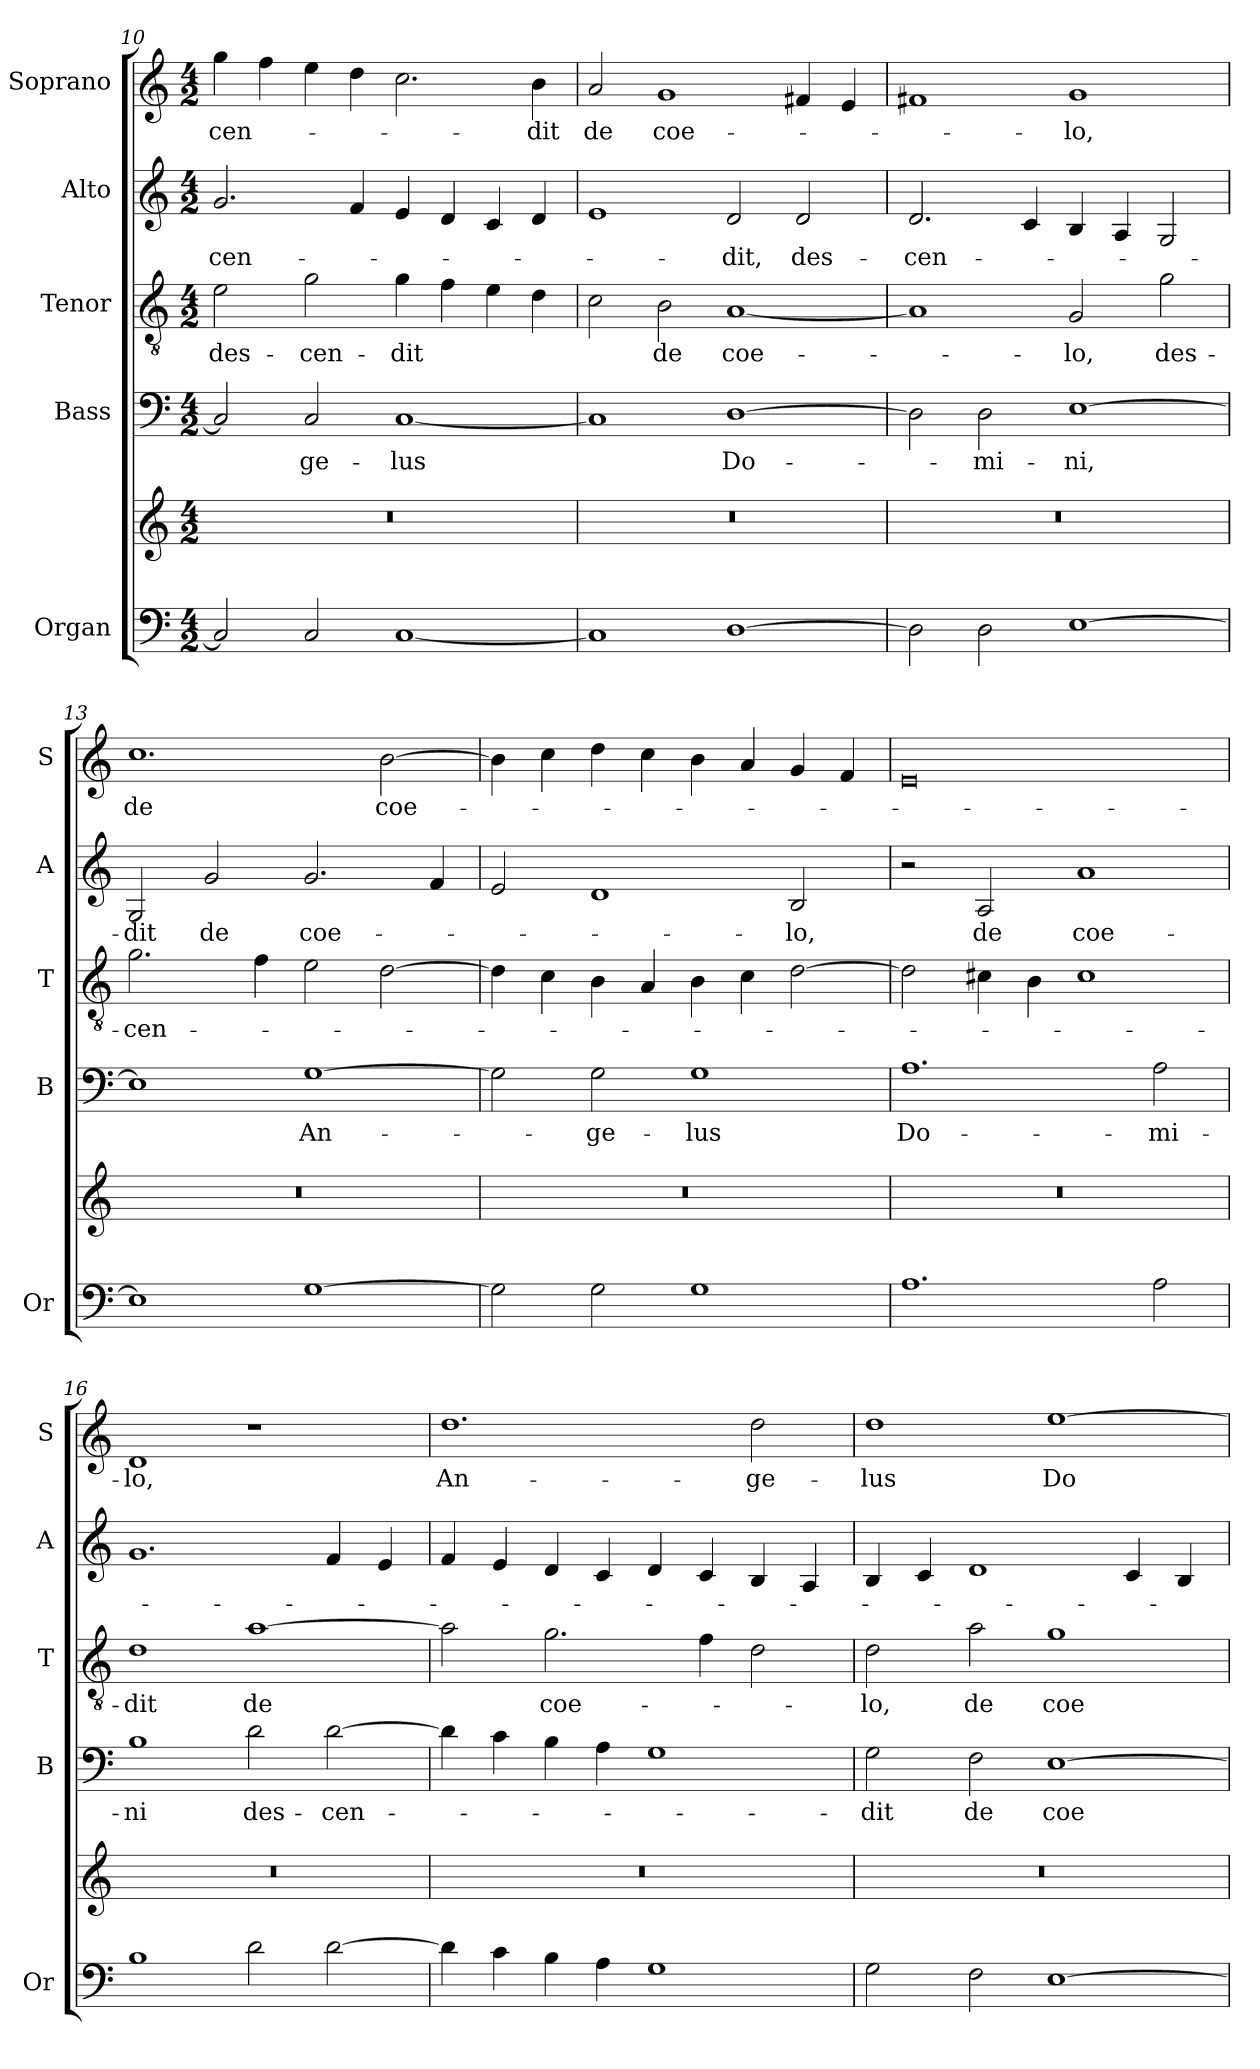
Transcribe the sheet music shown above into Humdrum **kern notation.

**kern	**kern	**kern	**text	**kern	**text	**kern	**text	**kern	**text
*part5	*part5	*part4	*part4	*part3	*part3	*part2	*part2	*part1	*part1
*staff6	*staff5	*staff4	*staff4	*staff3	*staff3	*staff2	*staff2	*staff1	*staff1
*I"Organ	*	*I"Bass	*	*I"Tenor	*	*I"Alto	*	*I"Soprano	*
*I'Or	*	*I'B	*	*I'T	*	*I'A	*	*I'S	*
*clefF4	*clefG2	*clefF4	*	*clefGv2	*	*clefG2	*	*clefG2	*
*k[]	*k[]	*k[]	*	*k[]	*	*k[]	*	*k[]	*
*C:	*C:	*C:	*	*C:	*	*C:	*	*C:	*
*M4/2	*M4/2	*M4/2	*	*M4/2	*	*M4/2	*	*M4/2	*
=10	=10	=10	=10	=10	=10	=10	=10	=10	=10
!	!	!	!	!	!LO:LY:b	!	!LO:LY:b	!	!LO:LY:b
2C/]	0r	2C/]	.	2e\	des-	2.g/	-cen-	4gg\	-cen-
.	.	.	.	.	.	.	.	4ff\	.
!	!	!	!LO:LY:b	!	!LO:LY:b	!	!	!	!
2C/	.	2C/	-ge-	2g\	-cen-	.	.	4ee\	.
.	.	.	.	.	.	4f/	.	4dd\	.
!	!	!	!LO:LY:b	!	!LO:LY:b	!	!	!	!
[1C	.	[1C	-lus	4g\	-dit	4e/	.	2.cc\	.
.	.	.	.	4f\	.	4d/	.	.	.
.	.	.	.	4e\	.	4c/	.	.	.
!	!	!	!	!	!	!	!	!	!LO:LY:b
.	.	.	.	4d\	.	4d/	.	4b\	-dit
=11	=11	=11	=11	=11	=11	=11	=11	=11	=11
!	!	!	!	!	!	!	!	!	!LO:LY:b
1C]	0r	1C]	.	2c\	.	1e	.	2a/	de
!	!	!	!	!	!LO:LY:b	!	!	!	!LO:LY:b
.	.	.	.	2B\	de	.	.	1g	coe-
!	!	!	!LO:LY:b	!	!LO:LY:b	!	!LO:LY:b	!	!
[1D	.	[1D	Do-	[1A	coe-	2d/	-dit,	.	.
!	!	!	!	!	!	!	!LO:LY:b	!	!
.	.	.	.	.	.	2d/	des-	4f#X/	.
.	.	.	.	.	.	.	.	4e/	.
!!LO:PB:g=z
=12	=12	=12	=12	=12	=12	=12	=12	=12	=12
!	!	!	!	!	!	!	!LO:LY:b	!	!
2D\]	0r	2D\]	.	1A]	.	2.d/	-cen-	1f#X	.
!	!	!	!LO:LY:b	!	!	!	!	!	!
2D\	.	2D\	-mi-	.	.	.	.	.	.
.	.	.	.	.	.	4c/	.	.	.
!	!	!	!LO:LY:b	!	!LO:LY:b	!	!	!	!LO:LY:b
[1E	.	[1E	-ni,	2G/	-lo,	4B/	.	1g	-lo,
.	.	.	.	.	.	4A/	.	.	.
!	!	!	!	!	!LO:LY:b	!	!	!	!
.	.	.	.	2g\	des-	2G/	.	.	.
=13	=13	=13	=13	=13	=13	=13	=13	=13	=13
!	!	!	!	!	!LO:LY:b	!	!LO:LY:b	!	!LO:LY:b
1E]	0r	1E]	.	2.g\	-cen-	2G/	-dit	1.cc	de
!	!	!	!	!	!	!	!LO:LY:b	!	!
.	.	.	.	.	.	2g/	de	.	.
.	.	.	.	4f\	.	.	.	.	.
!	!	!	!LO:LY:b	!	!	!	!LO:LY:b	!	!
[1G	.	[1G	An-	2e\	.	2.g/	coe-	.	.
!	!	!	!	!	!	!	!	!	!LO:LY:b
.	.	.	.	[2d\	.	.	.	[2b\	coe-
.	.	.	.	.	.	4f/	.	.	.
=14	=14	=14	=14	=14	=14	=14	=14	=14	=14
2G\]	0r	2G\]	.	4d\]	.	2e/	.	4b\]	.
.	.	.	.	4c\	.	.	.	4cc\	.
!	!	!	!LO:LY:b	!	!	!	!	!	!
2G\	.	2G\	-ge-	4B\	.	1d	.	4dd\	.
.	.	.	.	4A/	.	.	.	4cc\	.
!	!	!	!LO:LY:b	!	!	!	!	!	!
1G	.	1G	-lus	4B\	.	.	.	4b\	.
.	.	.	.	4c\	.	.	.	4a/	.
!	!	!	!	!	!	!	!LO:LY:b	!	!
.	.	.	.	[2d\	.	2B/	-lo,	4g/	.
.	.	.	.	.	.	.	.	4f/	.
=15	=15	=15	=15	=15	=15	=15	=15	=15	=15
!	!	!	!LO:LY:b	!	!	!	!	!	!
1.A	0r	1.A	Do-	2d\]	.	2r	.	0e	.
!	!	!	!	!	!	!	!LO:LY:b	!	!
.	.	.	.	4c#X\	.	2A/	de	.	.
.	.	.	.	4B\	.	.	.	.	.
!	!	!	!	!	!	!	!LO:LY:b	!	!
.	.	.	.	1c#	.	1a	coe-	.	.
!	!	!	!LO:LY:b	!	!	!	!	!	!
2A\	.	2A\	-mi-	.	.	.	.	.	.
=16	=16	=16	=16	=16	=16	=16	=16	=16	=16
!	!	!	!LO:LY:b	!	!LO:LY:b	!	!	!	!LO:LY:b
1B	0r	1B	-ni	1d	-dit	1.g	.	1d	-lo,
!	!	!	!LO:LY:b	!	!LO:LY:b	!	!	!	!
2d\	.	2d\	des-	[1a	de	.	.	1r	.
!	!	!	!LO:LY:b	!	!	!	!	!	!
[2d\	.	[2d\	-cen-	.	.	4f/	.	.	.
.	.	.	.	.	.	4e/	.	.	.
!!LO:LB:g=z
=17	=17	=17	=17	=17	=17	=17	=17	=17	=17
!	!	!	!	!	!	!	!	!	!LO:LY:b
4d\]	0r	4d\]	.	2a\]	.	4f/	.	1.dd	An-
4c\	.	4c\	.	.	.	4e/	.	.	.
!	!	!	!	!	!LO:LY:b	!	!	!	!
4B\	.	4B\	.	2.g\	coe-	4d/	.	.	.
4A\	.	4A\	.	.	.	4c/	.	.	.
1G	.	1G	.	.	.	4d/	.	.	.
.	.	.	.	4f\	.	4c/	.	.	.
!	!	!	!	!	!	!	!	!	!LO:LY:b
.	.	.	.	2d\	.	4B/	.	2dd\	-ge-
.	.	.	.	.	.	4A/	.	.	.
=18	=18	=18	=18	=18	=18	=18	=18	=18	=18
!	!	!	!LO:LY:b	!	!LO:LY:b	!	!	!	!LO:LY:b
2G\	0r	2G\	-dit	2d\	-lo,	4B/	.	1dd	-lus
.	.	.	.	.	.	4c/	.	.	.
!	!	!	!LO:LY:b	!	!LO:LY:b	!	!	!	!
2F\	.	2F\	de	2a\	de	1d	.	.	.
!	!	!	!LO:LY:b	!	!LO:LY:b	!	!	!	!LO:LY:b
[1E	.	[1E	coe-	1g	coe-	.	.	[1ee	Do-
.	.	.	.	.	.	4c/	.	.	.
.	.	.	.	.	.	4B/	.	.	.
=	=	=	=	=	=	=	=	=	=
*-	*-	*-	*-	*-	*-	*-	*-	*-	*-
